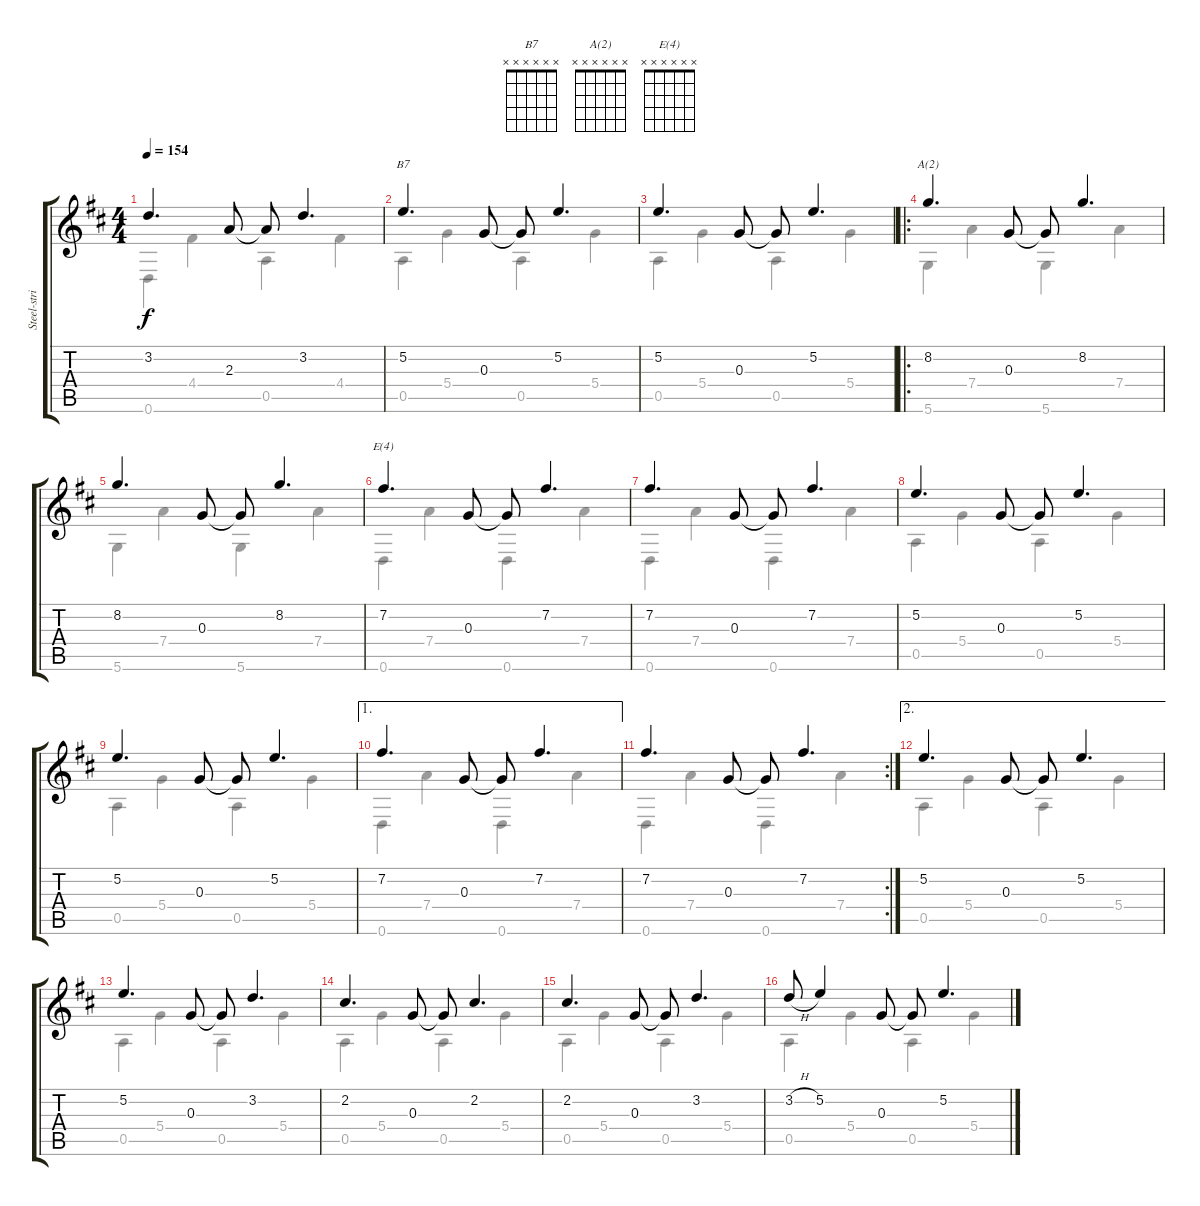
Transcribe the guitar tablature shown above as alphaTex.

\track ("Steel-stringed acoustic " "Steel-stri") {instrument acousticguitarsteel}
\staff {score tabs}
\tuning (E4 B3 G3 D3 A2 D2) {hide}
\chord ("B7" x x x x x x)
\chord ("A(2)" x x x x x x)
\chord ("E(4)" x x x x x x)
\voice
\ts (4 4)
\tempo 154
\clef g2
\ks d
3.2.4{d dy f} 2.3.8 2.3{t}.8 3.2.4{d} |
5.2.4{d ch "B7"} 0.3.8 0.3{t}.8 5.2.4{d} |
5.2.4{d} 0.3.8 0.3{t}.8 5.2.4{d} |
\ro
8.2.4{d ch "A(2)"} 0.3.8 0.3{t}.8 8.2.4{d} |
8.2.4{d} 0.3.8 0.3{t}.8 8.2.4{d} |
7.2.4{d ch "E(4)"} 0.3.8 0.3{t}.8 7.2.4{d} |
7.2.4{d} 0.3.8 0.3{t}.8 7.2.4{d} |
5.2.4{d} 0.3.8 0.3{t}.8 5.2.4{d} |
5.2.4{d} 0.3.8 0.3{t}.8 5.2.4{d} |
\ae 1
7.2.4{d} 0.3.8 0.3{t}.8 7.2.4{d} |
\rc 2
7.2.4{d} 0.3.8 0.3{t}.8 7.2.4{d} |
\ae 2
5.2.4{d} 0.3.8 0.3{t}.8 5.2.4{d} |
5.2.4{d} 0.3.8 0.3{t}.8 3.2.4{d} |
2.2.4{d} 0.3.8 0.3{t}.8 2.2.4{d} |
2.2.4{d} 0.3.8 0.3{t}.8 3.2.4{d} |
3.2{h}.8 5.2.4 0.3.8 0.3{t}.8 5.2.4{d}
\voice
\clef g2
\ottava regular
\simile none
\ks d
0.6.4{dy f} 4.4.4 0.5.4 4.4.4 |
0.5.4 5.4.4 0.5.4 5.4.4 |
0.5.4 5.4.4 0.5.4 5.4.4 |
5.6.4 7.4.4 5.6.4 7.4.4 |
5.6.4 7.4.4 5.6.4 7.4.4 |
0.6.4 7.4.4 0.6.4 7.4.4 |
0.6.4 7.4.4 0.6.4 7.4.4 |
0.5.4 5.4.4 0.5.4 5.4.4 |
0.5.4 5.4.4 0.5.4 5.4.4 |
0.6.4 7.4.4 0.6.4 7.4.4 |
0.6.4 7.4.4 0.6.4 7.4.4 |
0.5.4 5.4.4 0.5.4 5.4.4 |
0.5.4 5.4.4 0.5.4 5.4.4 |
0.5.4 5.4.4 0.5.4 5.4.4 |
0.5.4 5.4.4 0.5.4 5.4.4 |
0.5.4 5.4.4 0.5.4 5.4.4
